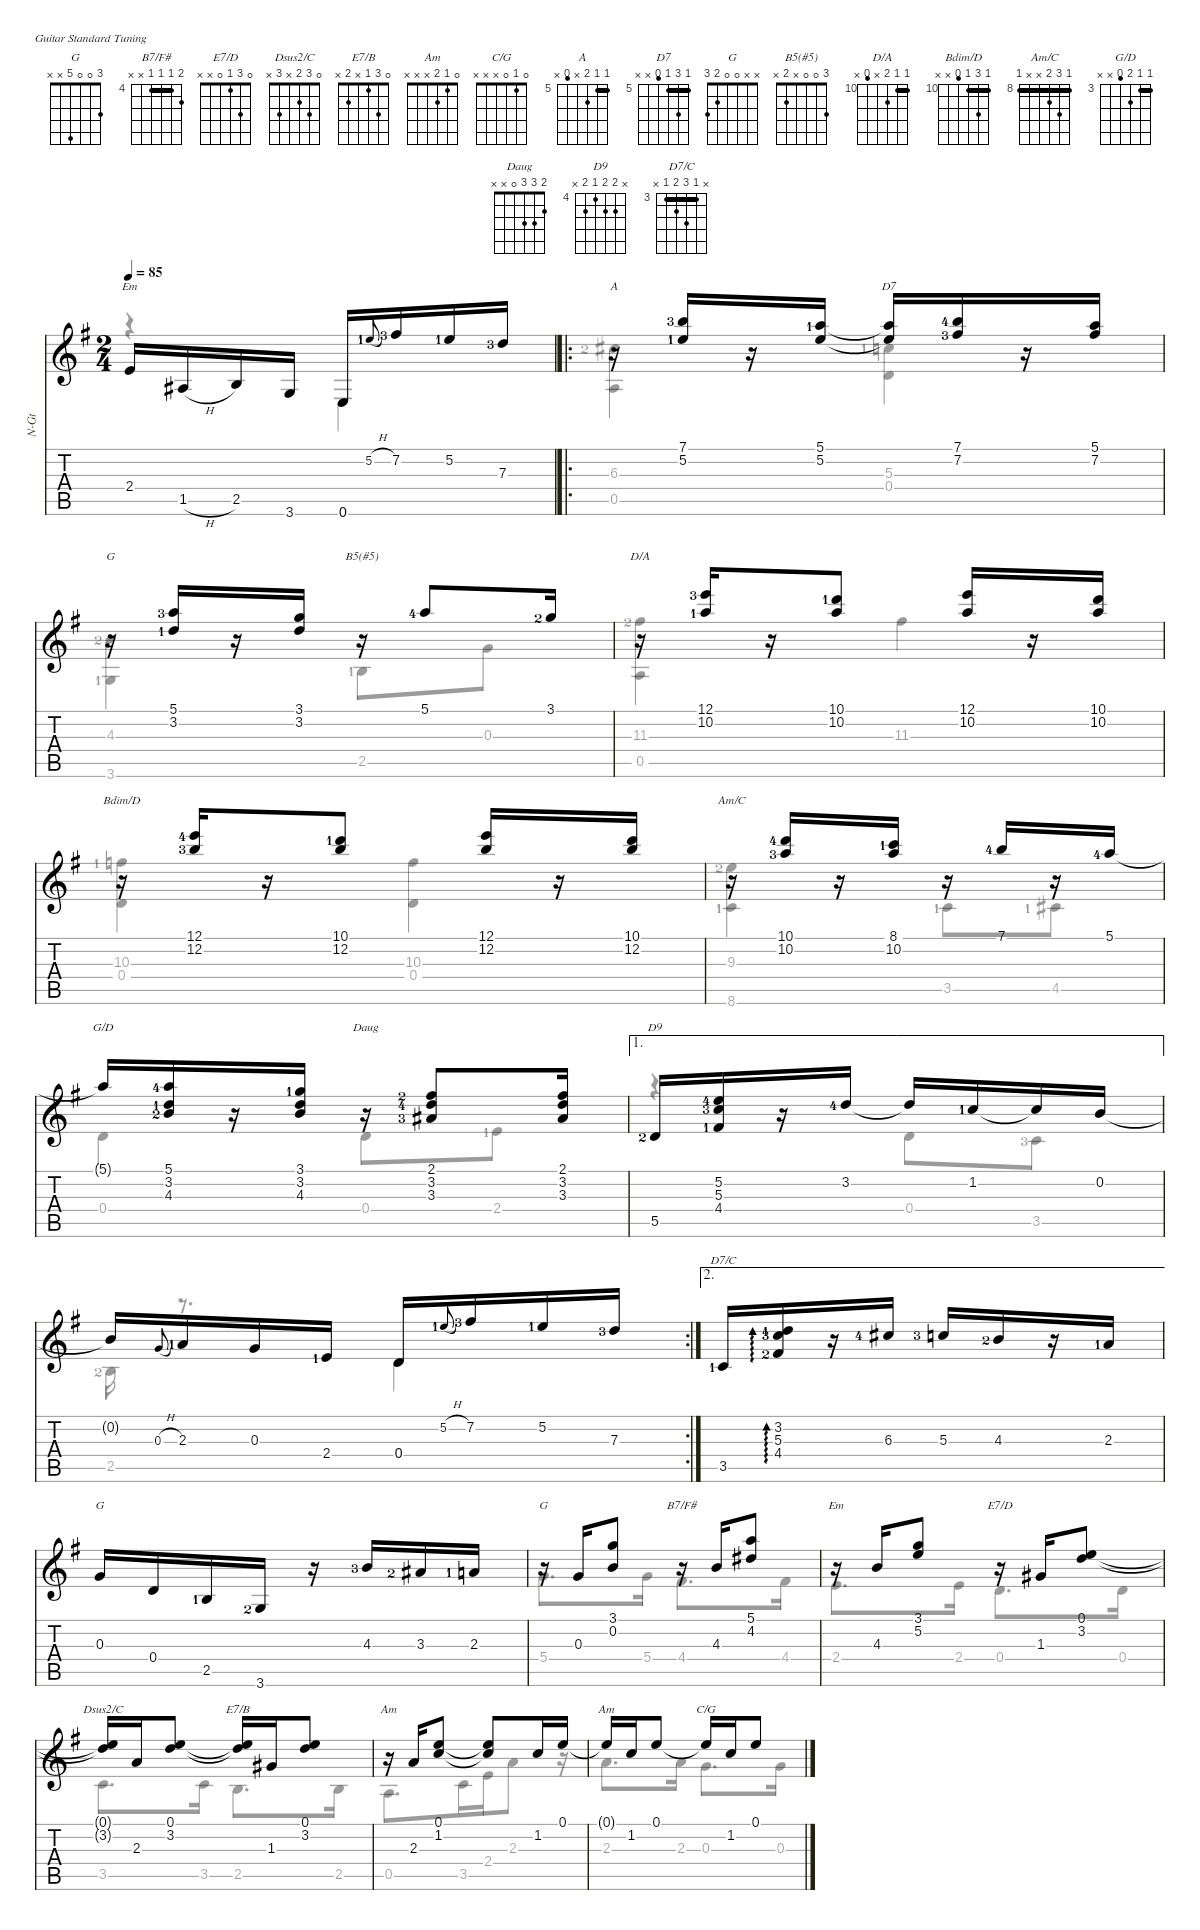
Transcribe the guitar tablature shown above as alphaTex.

\defaultSystemsLayout 4
\hideDynamics
\bracketExtendMode nobrackets
\otherSystemsTrackNameOrientation horizontal
\defaultBarNumberDisplay Hide
\track ("Nylon Guitar" "N-Gt") {instrument acousticguitarnylon}
\staff {score tabs}
\tuning (E4 B3 G3 D3 A2 E2)
\chord ("G " 3 0 0 5 x x)
\chord ("B7/F#" 5 4 4 4 x x) {firstfret 4 barre (4 4)}
\chord ("Em" 3 5 4 2 x x)
\chord ("E7/D" 0 3 1 0 x x)
\chord ("Dsus2/C" 0 3 2 x 3 x)
\chord ("E7/B" 0 3 1 x 2 x)
\chord ("Am" 0 1 2 2 0 x)
\chord ("Am" 0 1 2 x x x)
\chord ("C/G" 0 1 0 x x x)
\chord ("Em" 0 0 0 2 2 0) {showdiagram false}
\chord ("A" 5 5 6 x 4 x) {firstfret 5 barre 5}
\chord ("D7" 5 7 5 4 x x) {firstfret 5 barre 5}
\chord ("G" 3 3 4 x x 3) {barre (3 3)}
\chord ("B5(#5)" 3 0 0 x 2 x)
\chord ("D/A" 10 10 11 x 9 x) {firstfret 10 barre 10}
\chord ("Bdim/D" 10 12 10 9 x x) {firstfret 10 barre 10}
\chord ("Am/C" 8 10 9 x x 8) {firstfret 8 barre 8}
\chord ("G/D" 3 3 4 2 x x) {firstfret 3 barre 3}
\chord ("Daug" 2 3 3 0 x x)
\chord ("D9 " x 5 5 4 5 x) {firstfret 4}
\chord ("D7/C" x 3 5 4 3 x) {firstfret 3 barre 3}
\chord ("G" x x 0 0 2 3)
\voice
\ts (2 4)
\tempo 85
\clef g2
\scale
1.14804
\ks eminor
2.4{acc forcenatural}.16{ch "Em" dy mf beam Up} 1.5{h acc #}.16{beam Up} 2.5{acc forcenatural}.16{beam Up} 3.6{acc forcenatural}.16{beam Up} 0.6{acc forcenatural}.16{beam Up} 5.2{h lf 2 acc forcenatural}.8{gr onbeat beam Up} 7.2{lf 4 acc #}.16{beam Up} 5.2{lf 2 acc forcenatural}.16{beam Up} 7.3{lf 4 acc forcenatural}.16{beam Up} |
\ro
\scale
1.22213 r.16{ch "A" beam Up} (7.1{lf 4 acc forcenatural} 5.2{lf 2 acc forcenatural}).16{beam Up} r.16{beam Up} (5.1{lf 2 acc forcenatural} 5.2{acc forcenatural}).16{beam Up} (5.1{t acc forcenatural} 5.2{t acc forcenatural}).16{ch "D7" beam Up} (7.2{lf 4 acc #} 7.1{lf 5 acc forcenatural}).16{beam Up} r.16{beam Up} (7.2{acc #} 5.1{acc forcenatural}).16{beam Up} |
\scale
0.825767 r.16{ch "G" beam Up} (5.1{lf 4 acc forcenatural} 3.2{lf 2 acc forcenatural}).16{beam Up} r.16{beam Up} (3.1{acc forcenatural} 3.2{acc forcenatural}).16{beam Up} r.16{ch "B5(#5)" beam Up} 5.1{lf 5 acc forcenatural}.8{beam Up} 3.1{lf 3 acc forcenatural}.16{beam Up} |
\scale
1.02015 r.16{ch "D/A" beam Up} (12.1{lf 4 acc forcenatural} 10.2{lf 2 acc forcenatural}).16{beam Up} r.16{beam Up} (10.1{lf 2 acc forcenatural} 10.2{acc forcenatural}).8{beam Up} (12.1{acc forcenatural} 10.2{acc forcenatural}).16{beam Up} r.16{beam Up} (10.1{acc forcenatural} 10.2{acc forcenatural}).16{beam Up} |
\scale
0.931949 r.16{ch "Bdim/D" beam Up} (12.2{lf 4 acc forcenatural} 12.1{lf 5 acc forcenatural}).16{beam Up} r.16{beam Up} (10.1{lf 2 acc forcenatural} 12.2{acc forcenatural}).8{beam Up} (12.2{acc forcenatural} 12.1{acc forcenatural}).16{beam Up} r.16{beam Up} (10.1{acc forcenatural} 12.2{acc forcenatural}).16{beam Up} |
\scale
1.10232 r.16{ch "Am/C" beam Up} (10.1{lf 5 acc forcenatural} 10.2{lf 4 acc forcenatural}).16{beam Up} r.16{beam Up} (8.1{lf 2 acc forcenatural} 10.2{acc forcenatural}).16{beam Up} r.16{beam Up} 7.1{lf 5 acc forcenatural}.16{beam Up} r.16{beam Up} 5.1{lf 5 acc forcenatural}.16{beam Up} |
\scale
0.874747 5.1{t acc forcenatural}.16{ch "G/D" beam Up} (5.1{lf 5 acc forcenatural} 3.2{lf 2 acc forcenatural} 4.3{lf 3 acc forcenatural}).16{beam Up} r.16{beam Up} (3.1{lf 2 acc forcenatural} 3.2{acc forcenatural} 4.3{acc forcenatural}).16{beam Up} r.16{ch "Daug" beam Up} (2.1{lf 3 acc #} 3.2{lf 5 acc forcenatural} 3.3{lf 4 acc #}).8{beam Up} (3.3{acc #} 3.2{acc forcenatural} 2.1{acc #}).16{beam Up} |
\ae 1
\scale
1.02294 5.5{lf 3 acc forcenatural}.16{ch "D9 " beam Up} (5.2{lf 5 acc forcenatural} 5.3{lf 4 acc forcenatural} 4.4{lf 2 acc #}).16{beam Up} r.16{beam Up} 3.2{lf 5 acc forcenatural}.16{beam Up} 3.2{t acc forcenatural}.16{beam Up} 1.2{lf 2 acc forcenatural}.16{beam Up} 1.2{t acc forcenatural}.16{beam Up} 0.2{acc forcenatural}.16{beam Up} |
\rc 2
\scale
1.12097 0.2{t acc forcenatural}.16{beam Up} 0.3{h acc forcenatural}.8{gr onbeat beam Up} 2.3{lf 2 acc forcenatural}.16{beam Up} 0.3{acc forcenatural}.16{beam Up} 2.4{lf 2 acc forcenatural}.16{beam Up} 0.4{acc forcenatural}.16{beam Up} 5.2{h lf 2 acc forcenatural}.8{gr onbeat beam Up} 7.2{lf 4 acc #}.16{beam Up} 5.2{lf 2 acc forcenatural}.16{beam Up} 7.3{lf 4 acc forcenatural}.16{beam Up} |
\ae 2
\scale
1.00613 3.5{lf 2 acc forcenatural}.16{ch "D7/C" beam Up} (3.2{lf 2 acc forcenatural} 5.3{lf 4 acc forcenatural} 4.4{lf 3 acc #}).16{ad 0 beam Up} r.16{beam Up} 6.3{lf 5 acc #}.16{beam Up} 5.3{lf 4 acc forcenatural}.16{beam Up} 4.3{lf 3 acc forcenatural}.16{beam Up} r.16{beam Up} 2.3{lf 2 acc forcenatural}.16{beam Up} |
\scale
0.872893 0.3{acc forcenatural}.16{ch "G" beam Up} 0.4{acc forcenatural}.16{beam Up} 2.5{lf 2 acc forcenatural}.16{beam Up} 3.6{lf 3 acc forcenatural}.16{beam Up} r.16{beam Up} 4.3{lf 4 acc forcenatural}.16{beam Up} 3.3{lf 3 acc #}.16{beam Up} 2.3{lf 2 acc forcenatural}.16{beam Up} |
\scale
1.11227 r.16{ch "G " beam Up} 0.3{acc forcenatural}.16{beam Up} (3.1{acc forcenatural} 0.2{acc forcenatural}).8{beam Up} r.16{ch "B7/F#" beam Up} 4.3{acc forcenatural}.16{beam Up} (4.2{acc #} 5.1{acc forcenatural}).8{beam Up} |
\scale
0.986896 r.16{ch "Em" beam Up} 4.3{acc forcenatural}.16{beam Up} (3.1{acc forcenatural} 5.2{acc forcenatural}).8{beam Up} r.16{ch "E7/D" beam Up} 1.3{acc #}.16{beam Up} (3.2{acc forcenatural} 0.1{acc forcenatural}).8{beam Up} |
\scale
1.02693 (0.1{t acc forcenatural} 3.2{t acc forcenatural}).16{ch "Dsus2/C" beam Up} 2.3{acc forcenatural}.16{beam Up} (3.2{acc forcenatural} 0.1{acc forcenatural}).8{beam Up} (0.1{t acc forcenatural} 3.2{t acc forcenatural}).16{ch "E7/B" beam Up} 1.3{acc #}.16{beam Up} (3.2{acc forcenatural} 0.1{acc forcenatural}).8{beam Up} |
\scale
0.873898 r.16{ch "Am" beam Up} 2.3{acc forcenatural}.16{beam Up} (1.2{acc forcenatural} 0.1{acc forcenatural}).8{beam Up} (1.2{t acc forcenatural} 0.1{t acc forcenatural}).8{beam Up} 1.2{acc forcenatural}.16{beam Up beam merge} 0.1{acc forcenatural}.16{beam Up} |
\scale
1.10253 0.1{t acc forcenatural}.16{ch "Am" beam Up} 1.2{acc forcenatural}.16{beam Up} 0.1{acc forcenatural}.8{beam Up} 0.1{t acc forcenatural}.16{ch "C/G" beam Up} 1.2{acc forcenatural}.16{beam Up} 0.1{acc forcenatural}.8{beam Up}
\voice
\clef g2
\ottava regular
\simile none
\scale
1.14804
\ks eminor
r.4{dy mf beam Down} 0.6{acc forcenatural}.4{beam Down} |
\scale
1.22213 (0.5{acc forcenatural} 6.3{lf 3 acc #}).4{beam Down} (0.4{acc forcenatural} 5.3{lf 2 acc forcenatural}).4{beam Down} |
\scale
0.825767 (3.6{lf 2 acc forcenatural} 4.3{lf 3 acc forcenatural}).4{beam Down} 2.5{lf 2 acc forcenatural}.8{beam Down} 0.3{acc forcenatural}.8{beam Down} |
\scale
1.02015 (11.3{lf 3 acc #} 0.5{acc forcenatural}).4{beam Down} 11.3{acc #}.4{beam Down} |
\scale
0.931949 (10.3{lf 2 acc forcenatural} 0.4{acc forcenatural}).4{beam Down} (0.4{acc forcenatural} 10.3{acc forcenatural}).4{beam Down} |
\scale
1.10232 (9.3{lf 3 acc forcenatural} 8.6{lf 2 acc forcenatural}).4{beam Down} 3.5{lf 2 acc forcenatural}.8{beam Down} 4.5{lf 2 acc #}.8{beam Down} |
\scale
0.874747 0.4{acc forcenatural}.4{beam Down} 0.4{acc forcenatural}.8{beam Down} 2.4{lf 2 acc forcenatural}.8{beam Down} |
\scale
1.02294 r.4{beam Down} 0.4{acc forcenatural}.8{beam Down} 3.5{lf 4 acc forcenatural}.8{beam Down} |
\scale
1.12097 2.5{lf 3 acc forcenatural}.16{beam Down} r.8{d beam Down} 0.4{acc forcenatural}.4{beam Down} |
\scale
1.00613 |
\scale
0.872893 |
\scale
1.11227 5.4{acc forcenatural}.8{d beam Down} 5.4{acc forcenatural}.16{beam Down} 4.4{acc #}.8{d beam Down} 4.4{acc #}.16{beam Down} |
\scale
0.986896 2.4{acc forcenatural}.8{d beam Down} 2.4{acc forcenatural}.16{beam Down} 0.4{acc forcenatural}.8{d beam Down} 0.4{acc forcenatural}.16{beam Down} |
\scale
1.02693 3.5{acc forcenatural}.8{d beam Down} 3.5{acc forcenatural}.16{beam Down} 2.5{acc forcenatural}.8{d beam Down} 2.5{acc forcenatural}.16{beam Down} |
\scale
0.873898 0.5{acc forcenatural}.8{d beam Down beam merge} 3.5{acc forcenatural}.16{beam Down beam merge} 2.4{acc forcenatural}.16{beam Down beam merge} 2.3{acc forcenatural}.8{beam Down beam merge} r.16{beam Up beam merge} |
\scale
1.10253 2.3{acc forcenatural}.8{d beam Down} 2.3{acc forcenatural}.16{beam Down} 0.3{acc forcenatural}.8{d beam Down} 0.3{acc forcenatural}.16{beam Down}
